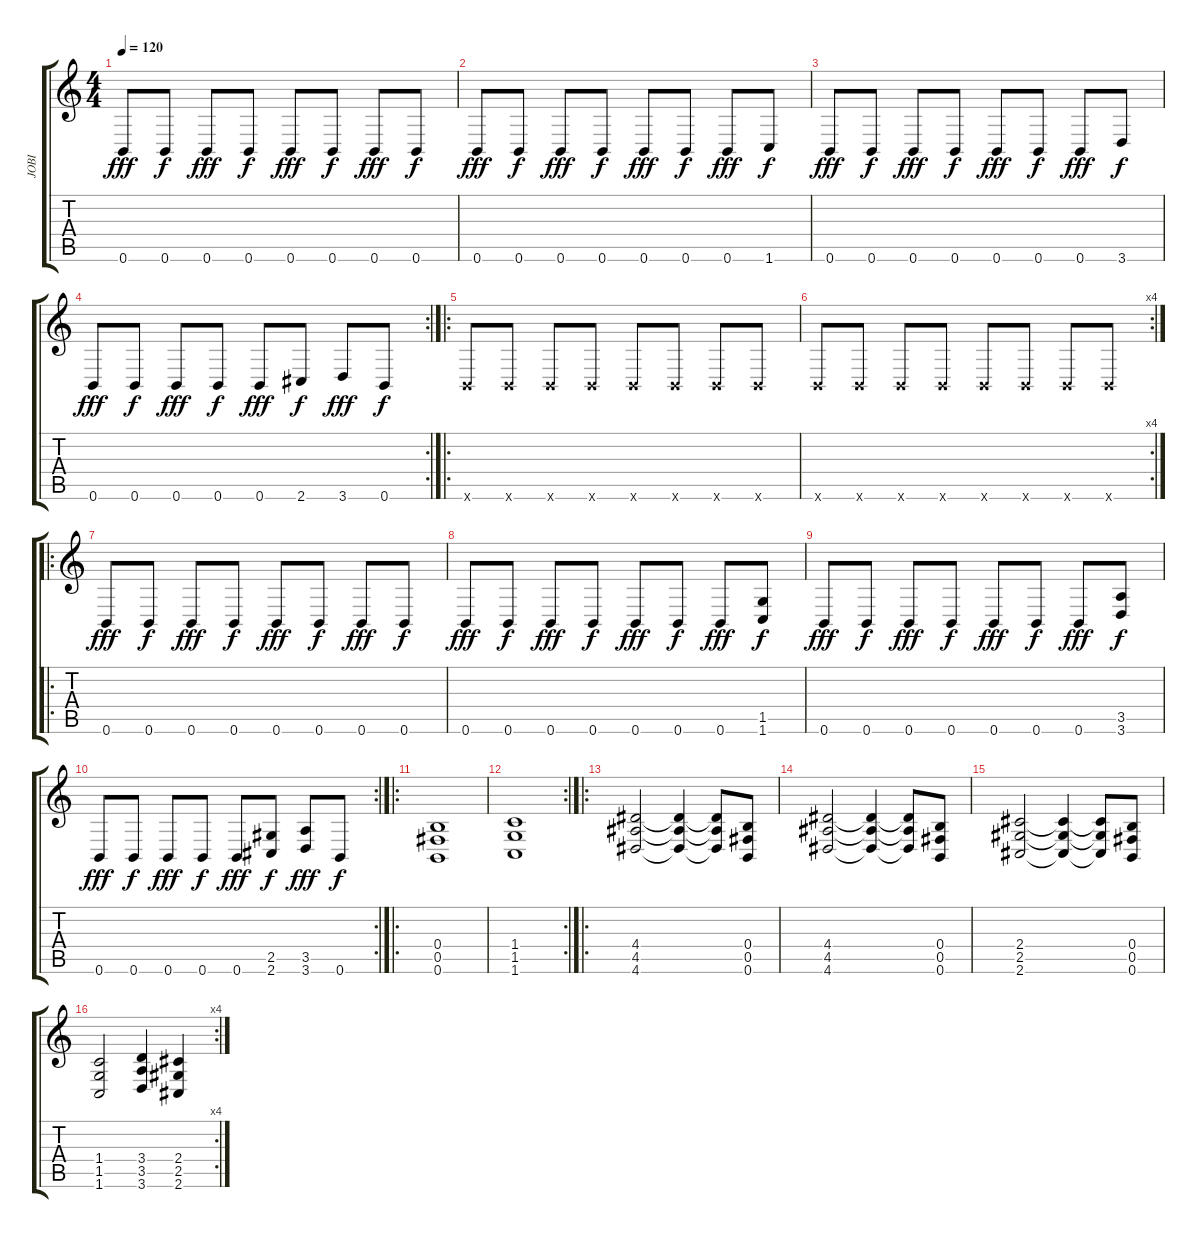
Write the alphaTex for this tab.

\track ("JOBI" "JOBI") {instrument distortionguitar}
\staff {score tabs}
\tuning (Db4 Ab3 E3 B2 Gb2 B1) {hide}
\ts (4 4)
\tempo 120
\clef g2
\ks c
0.6.8{dy fff} 0.6.8{dy f} 0.6.8{dy fff} 0.6.8{dy f} 0.6.8{dy fff} 0.6.8{dy f} 0.6.8{dy fff} 0.6.8{dy f} |
0.6.8{dy fff} 0.6.8{dy f} 0.6.8{dy fff} 0.6.8{dy f} 0.6.8{dy fff} 0.6.8{dy f} 0.6.8{dy fff} 1.6.8{dy f} |
0.6.8{dy fff} 0.6.8{dy f} 0.6.8{dy fff} 0.6.8{dy f} 0.6.8{dy fff} 0.6.8{dy f} 0.6.8{dy fff} 3.6.8{dy f} |
\rc 2
0.6.8{dy fff} 0.6.8{dy f} 0.6.8{dy fff} 0.6.8{dy f} 0.6.8{dy fff} 2.6.8{dy f} 3.6.8{dy fff} 0.6.8{dy f} |
\ro
0.6{x}.8 0.6{x}.8 0.6{x}.8 0.6{x}.8 0.6{x}.8 0.6{x}.8 0.6{x}.8 0.6{x}.8 |
\rc 4
0.6{x}.8 0.6{x}.8 0.6{x}.8 0.6{x}.8 0.6{x}.8 0.6{x}.8 0.6{x}.8 0.6{x}.8 |
\ro
0.6.8{dy fff} 0.6.8{dy f} 0.6.8{dy fff} 0.6.8{dy f} 0.6.8{dy fff} 0.6.8{dy f} 0.6.8{dy fff} 0.6.8{dy f} |
0.6.8{dy fff} 0.6.8{dy f} 0.6.8{dy fff} 0.6.8{dy f} 0.6.8{dy fff} 0.6.8{dy f} 0.6.8{dy fff} (1.5 1.6).8{dy f} |
0.6.8{dy fff} 0.6.8{dy f} 0.6.8{dy fff} 0.6.8{dy f} 0.6.8{dy fff} 0.6.8{dy f} 0.6.8{dy fff} (3.5 3.6).8{dy f} |
\rc 2
0.6.8{dy fff} 0.6.8{dy f} 0.6.8{dy fff} 0.6.8{dy f} 0.6.8{dy fff} (2.5 2.6).8{dy f} (3.5 3.6).8{dy fff} 0.6.8{dy f} |
\ro
(0.4 0.5 0.6).1 |
\rc 2
(1.4 1.5 1.6).1 |
\ro
(4.4 4.5 4.6).2 (4.4{t} 4.5{t} 4.6{t}).4 (4.4{t} 4.5{t} 4.6{t}).8 (0.4 0.5 0.6).8 |
(4.4 4.5 4.6).2 (4.4{t} 4.5{t} 4.6{t}).4 (4.4{t} 4.5{t} 4.6{t}).8 (0.4 0.5 0.6).8 |
(2.4 2.5 2.6).2 (2.4{t} 2.5{t} 2.6{t}).4 (2.4{t} 2.5{t} 2.6{t}).8 (0.4 0.5 0.6).8 |
\rc 4
(1.4 1.5 1.6).2 (3.4 3.5 3.6).4 (2.4 2.5 2.6).4
